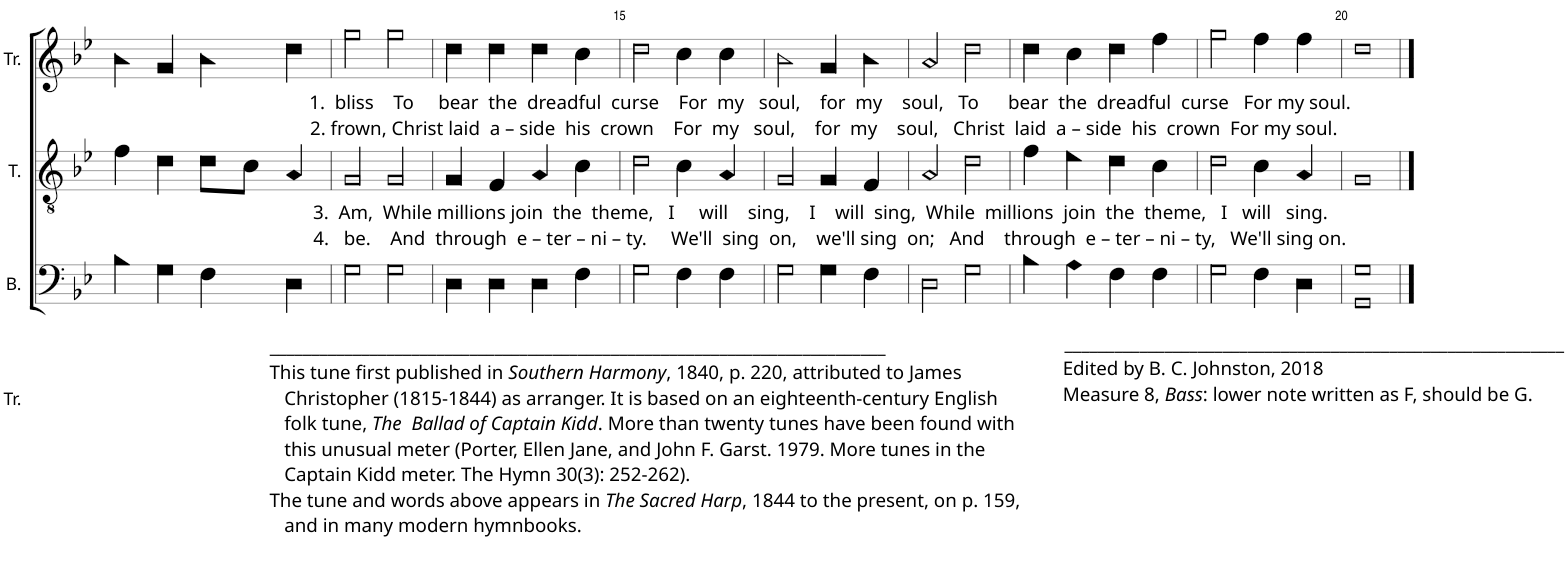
**kern	**kern	**kern
*part3	*part2	*part1
*staff3	*staff2	*staff1
*I"B.	*I"T.	*I"Tr.
*I'B.	*I'T.	*I'Tr.
!!LO:PB:g=z
*clefF4	*clefGv2	*clefG2
*k[b-e-]	*k[b-e-]	*k[b-e-]
*M4/4	*M4/4	*M4/4
*met(c)	*met(c)	*met(c)
=12	=12	=12
4B-!\	4f!\	4b-!\
4G!\	4d!\	4g!/
4F!\	8d!\L	4b-!\
.	8c!\J	.
4D!\	4A!/	4dd!\
=13	=13	=13
!	!	!LO:TX:b:t=1.  bliss    To     bear  the  dreadful  curse    For  my   soul,    for  my    soul,   To      bear  the  dreadful  curse   For my soul.
!	!	!LO:TX:b:t=2. frown, Christ laid  a – side  his  crown    For  my   soul,    for  my    soul,   Christ  laid  a – side  his  crown  For my soul.
!	!LO:TX:b:t=3.  Am,  While millions join  the  theme,   I     will    sing,    I    will  sing,  While  millions  join  the  theme,   I   will   sing.	!
!	!LO:TX:b:t=4.   be.    And  through  e – ter – ni – ty.     We'll  sing  on,    we'll sing  on;   And    through  e – ter – ni – ty,   We'll sing on.	!
!LO:TX:b:t=__________________________________________________________________________	!	!
!LO:TX:b:t=This tune first published in	!	!
!LO:TX:b:i:t=Southern Harmony	!	!
!LO:TX:b:t=, 1840, p. 220, attributed to James	!	!
!LO:TX:b:t=Christopher (1815-1844) as arranger. It is based on an eighteenth-century English	!	!
!LO:TX:b:t=folk tune,	!	!
!LO:TX:b:i:t=The  Ballad of Captain Kidd	!	!
!LO:TX:b:t=. More than twenty tunes have been found with	!	!
!LO:TX:b:t=this unusual meter (Porter, Ellen Jane, and John F. Garst. 1979. More tunes in the	!	!
!LO:TX:b:t=Captain Kidd meter. The Hymn 30(3)&colon; 252-262).	!	!
!LO:TX:b:t=The tune and words above appears in	!	!
!LO:TX:b:i:t=The Sacred Harp	!	!
!LO:TX:b:t=, 1844 to the present, on p. 159,	!	!
!LO:TX:b:t=and in many modern hymnbooks.	!	!
2G!\	2G!/	2gg!\
2G!\	2G!/	2gg!\
=14	=14	=14
!LO:TX:b:t=____________________________________________________________	!	!
!LO:TX:b:t=Edited by B. C. Johnston, 2018	!	!
!LO:TX:b:t=Measure 8,	!	!
!LO:TX:b:i:t=Bass	!	!
!LO:TX:b:t=&colon; lower note written as F, should be G.	!	!
4D!\	4G!/	4dd!\
4D!\	4F!/	4dd!\
4D!\	4A!/	4dd!\
4F!\	4c!\	4cc!\
=15	=15	=15
2G!\	2d!\	2dd!\
4F!\	4c!\	4cc!\
4F!\	4A!/	4cc!\
=16	=16	=16
2G!\	2G!/	2b-!\
4G!\	4G!/	4g!/
4F!\	4F!/	4b-!\
=17	=17	=17
2D!\	2A!/	2a!/
2G!\	2d!\	2dd!\
=18	=18	=18
4B-!\	4f!\	4dd!\
4A!\	4e-!\	4cc!\
4F!\	4d!\	4dd!\
4F!\	4c!\	4ff!\
=19	=19	=19
2G!\	2d!\	2gg!\
4F!\	4c!\	4ff!\
4D!\	4A!/	4ff!\
=20	=20	=20
1GG! 1G!	1G!	1dd!
==	==	==
*-	*-	*-
